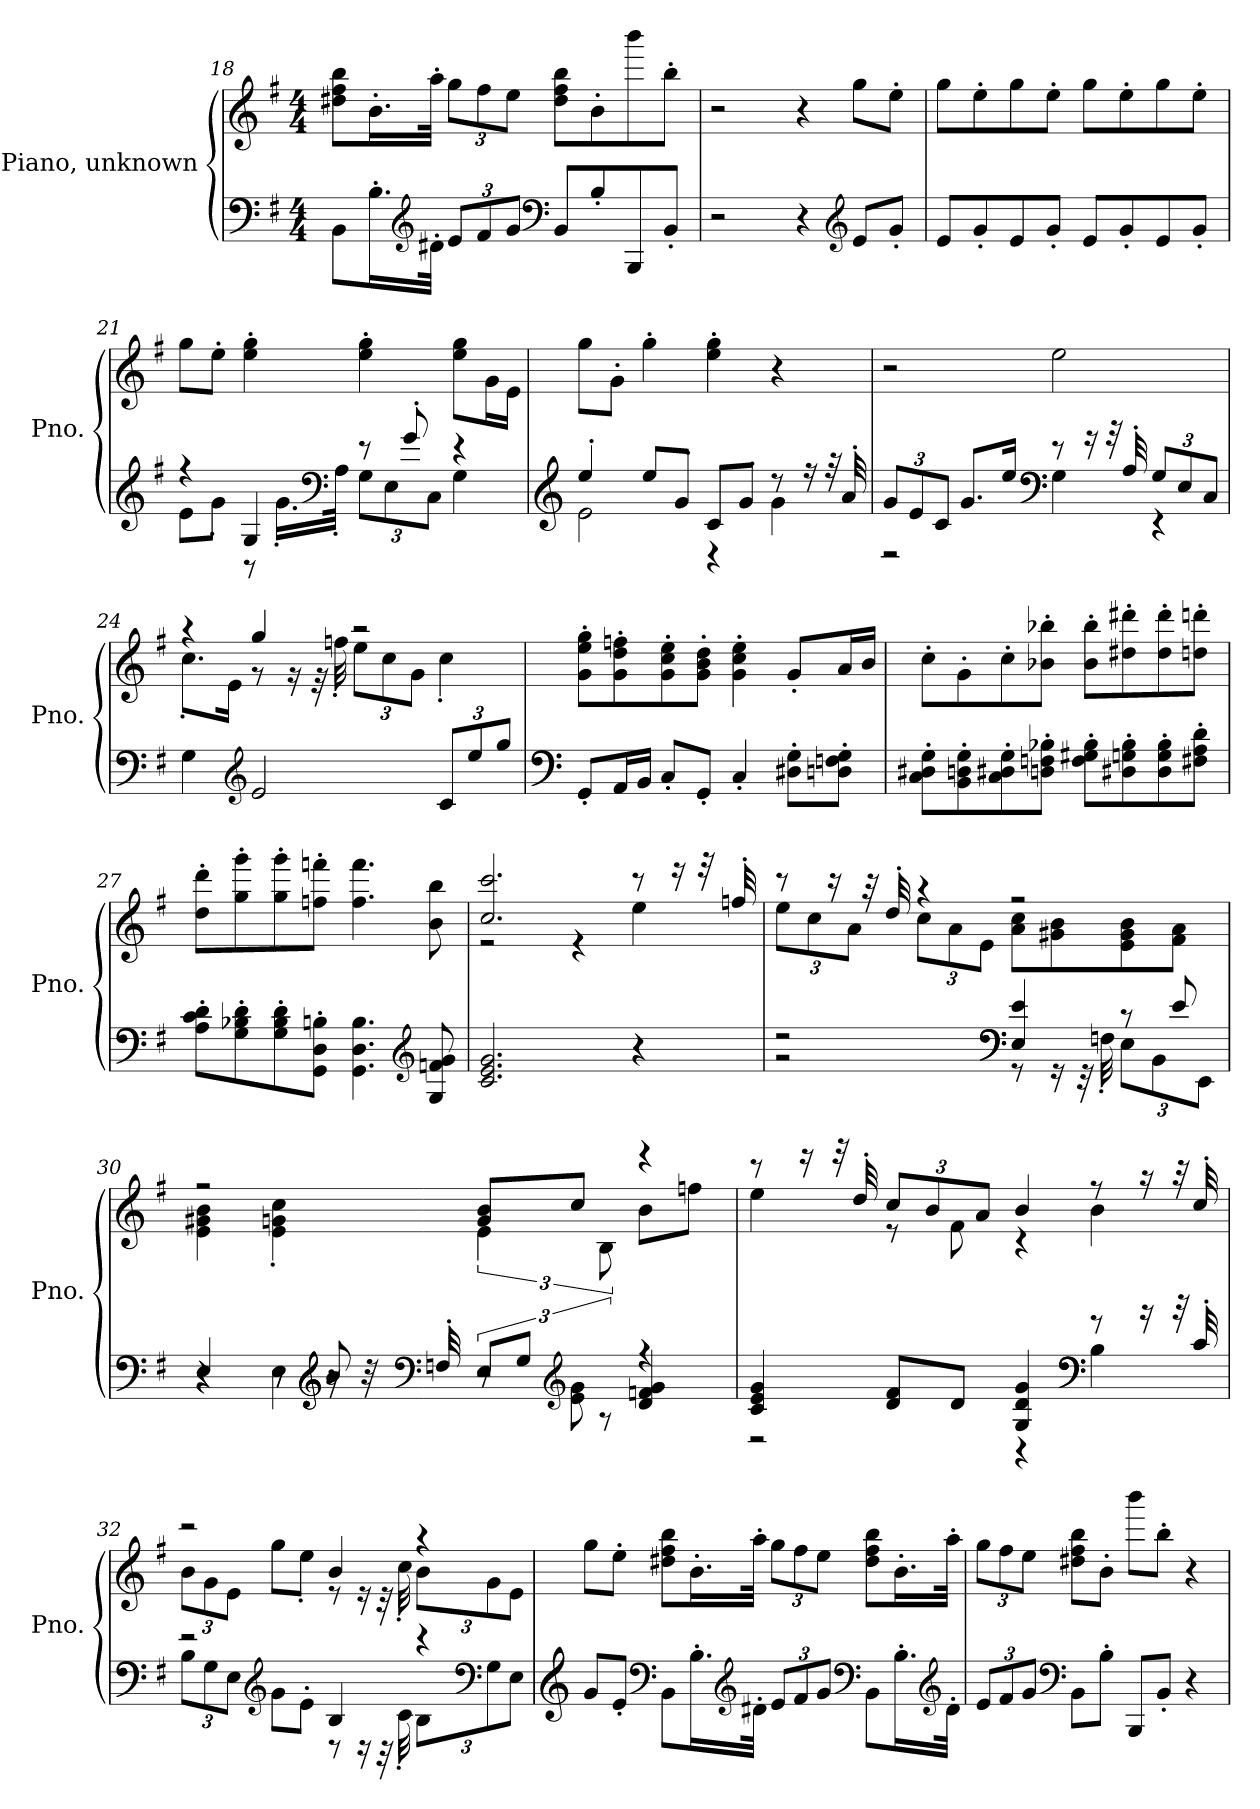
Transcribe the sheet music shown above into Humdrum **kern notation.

**kern	**kern
*part1	*part1
*staff2	*staff1
*I"Piano, unknown	*
*I'Pno.	*
*clefF4	*clefG2
*k[f#]	*k[f#]
*M4/4	*M4/4
=18	=18
8BB\L	8dd#X\ 8ff#\ 8bb\L
16.B'\L	16.b'\L
*clefG2	*
32d#X'\JJk	32aa'\JJk
*Xbrackettup	*Xbrackettup
12e/L	12gg\L
12f#/	12ff#\
12g/J	12ee\J
*clefF4	*
8BB/L	8dd#\ 8ff#\ 8bb\L
8B'/	8b'\
8BBB/	8bbb\
8BB'/J	8bb'\J
=19	=19
2r	2r
4r	4r
*clefG2	*
8e/L	8gg\L
8g'/J	8ee'\J
!!LO:LB:g=z
=20	=20
8e/L	8gg\L
8g'/	8ee'\
8e/	8gg\
8g'/J	8ee'\J
8e/L	8gg\L
8g'/	8ee'\
8e/	8gg\
8g'/J	8ee'\J
=21	=21
*^	*
4r	8e\L	8gg\L
.	8g'\J	8ee'\J
4G/	8r	4ee\' 4gg\'
.	16.g'\LL	.
*clefF4	*	*
.	32A'\JJk	.
8r	12G\L	4ee\' 4gg\'
.	12E\	.
8g'/	.	.
.	12C\J	.
4r	4G\	8ee\ 8gg\L
.	.	16g\L
.	.	16e\JJ
=22	=22	=22
*clefG2	*	*
4ee'/	2e\	8gg\L
.	.	8g'\J
8ee/L	.	4gg'\
8g'/J	.	.
8c/L	4r	4ee\' 4gg\'
8g'/J	.	.
8r	4g\	4r
16r	.	.
32r	.	.
32a'/	.	.
!!LO:LB:g=z
=23	=23	=23
12g/L	2r	2r
12e/	.	.
12c/J	.	.
8.g/L	.	.
16ee/Jk	.	.
*clefF4	*	*
8r	4G\	2ee\
16r	.	.
32r	.	.
32A'/	.	.
12G/L	4r	.
12E/	.	.
12C/J	.	.
*v	*v	*
=24	=24
*	*^
4G\	4r	8.cc'\L
.	.	16e\Jk
*clefG2	*	*
2e/	4gg/	8r
.	.	16r
.	.	32r
.	.	32ffn'\
.	2r	12ee\L
.	.	12cc\
.	.	12g\J
12c/L	.	4cc'\
12ee/	.	.
12gg/J	.	.
*	*v	*v
=25	=25
*clefF4	*
8GG'/L	8g\' 8ee\' 8gg\'L
16AA/L	8g\' 8dd\' 8ffn\'
16BB/JJ	.
8C'/L	8g\' 8cc\' 8ee\'
8GG'/J	8g\' 8b\' 8dd\'J
4C'/	4g\' 4cc\' 4ee\'
8D#X\' 8G\'L	8g'/L
8Dn\' 8Fn\' 8G\'J	16a/L
.	16b/JJ
!!LO:LB:g=z
=26	=26
8C\' 8D#X\' 8G\'L	8cc'\L
8BB\' 8Dn\' 8G\'	8g'\
8C\' 8D#X\' 8G\'	8cc'\
8Dn\' 8Fn\' 8B-X\'J	8b-X\' 8bb-X\'J
8F\' 8G#X\' 8B-\'L	8b-\' 8bb-\'L
8D#X\' 8Gn\' 8B-\'	8dd#X\' 8ddd#X\'
8D#\' 8G\' 8B-\'	8dd#\' 8ddd#\'
8F#X\' 8A\' 8d\'J	8ddn\' 8dddn\'J
=27	=27
8A\' 8c\' 8d\'L	8dd\' 8ddd\'L
8G\' 8B-X\' 8d\'	8gg\' 8ggg\'
8G\' 8B-\' 8d\'	8gg\' 8ggg\'
8GG\' 8D\' 8Bn\'J	8ffn\' 8fffn\'J
4.GG\ 4.D\ 4.B\	4.ff\ 4.fff\
*clefG2	*
8G/ 8fn/ 8g/	8b\ 8bb\
=28	=28
*	*^
2.c/ 2.e/ 2.g/	2.cc/ 2.ccc/	2r
.	.	4r
4r	8r	4ee\
.	16r	.
.	32r	.
.	32ffn'/	.
!!LO:LB:g=z	!!
=29	=29	=29
*^	*	*
2r	2r	8r	12ee\L
.	.	.	12cc\
.	.	16r	.
.	.	.	12a\J
.	.	32r	.
.	.	32dd'/	.
.	.	4r	12cc\L
.	.	.	12a\
.	.	.	12e\J
*clefF4	*	*	*
4E/ 4e/	8r	2r	8a\ 8cc\L
.	16r	.	8g#X\ 8b\
.	32r	.	.
.	32Fn'\	.	.
8r	12E\L	.	8e\ 8g#\ 8b\
.	12BB\	.	.
8e/	.	.	8f#\ 8a\J
.	12EE\J	.	.
=30	=30	=30	=30
*	*^	*	*
4r	4r	4E/	2r	4e\ 4g#X\ 4b\
8r	4E\	8r	.	4e\' 4gn\' 4cc\'
*clefG2	*	*	*	*
8b/	.	16r	.	.
.	.	32r	.	.
*clefF4	*	*	*	*
.	.	32Fn'/	.	.
*	*	*brackettup	*	*brackettup
2r	8r	12E/L	8g/ 8b/L	6e\
.	.	12G/J	.	.
*clefG2	*	*	*	*
.	8e\ 8g\	.	8cc/J	.
.	.	12r	.	12B\
.	4r	4d/ 4fn/ 4g/	4r	8b\L
.	.	.	.	8ffn\J
*	*v	*v	*	*
!!LO:LB:g=z	!!
=31	=31	=31	=31
4c/ 4e/ 4g/	2r	8r	4ee\
.	.	16r	.
.	.	32r	.
.	.	32dd'/	.
*	*	*Xbrackettup	*
8d/ 8f#/L	.	12cc/L	8r
.	.	12b/	.
8d/J	.	.	8f#\
.	.	12a/J	.
4G/ 4d/ 4g/	4r	4b/	4r
*clefF4	*	*	*
8r	4B\	8r	4b\
16r	.	16r	.
32r	.	32r	.
32c'/	.	32cc'/	.
=32	=32	=32	=32
*	*Xbrackettup	*	*
2r	12B\L	2r	12b\L
.	12G\	.	12g\
.	12E\J	.	12e\J
*clefG2	*	*	*
.	8g\L	.	8gg\L
.	8e'\J	.	8ee'\J
4B/	8r	4b/	8r
.	16r	.	16r
.	32r	.	32r
.	32c'\	.	32cc'\
4r	12B\L	4r	12b\L
*clefF4	*	*	*
.	12G\	.	12g\
.	12E\J	.	12e\J
*v	*v	*	*
*	*v	*v
!!LO:PB:g=z
=33	=33
*clefG2	*
8g/L	8gg\L
8e'/J	8ee'\J
*clefF4	*
8BB\L	8dd#X\ 8ff#\ 8bb\L
16.B'\L	16.b'\L
*clefG2	*
32d#X'\JJk	32aa'\JJk
12e/L	12gg\L
12f#/	12ff#\
12g/J	12ee\J
*clefF4	*
8BB\L	8dd#\ 8ff#\ 8bb\L
16.B'\L	16.b'\L
*clefG2	*
32d#'\JJk	32aa'\JJk
=34	=34
12e/L	12gg\L
12f#/	12ff#\
12g/J	12ee\J
*clefF4	*
8BB\L	8dd#X\ 8ff#\ 8bb\L
8B'\J	8b'\J
8BBB/L	8bbb\L
8BB'/J	8bb'\J
4r	4r
=	=
*-	*-
